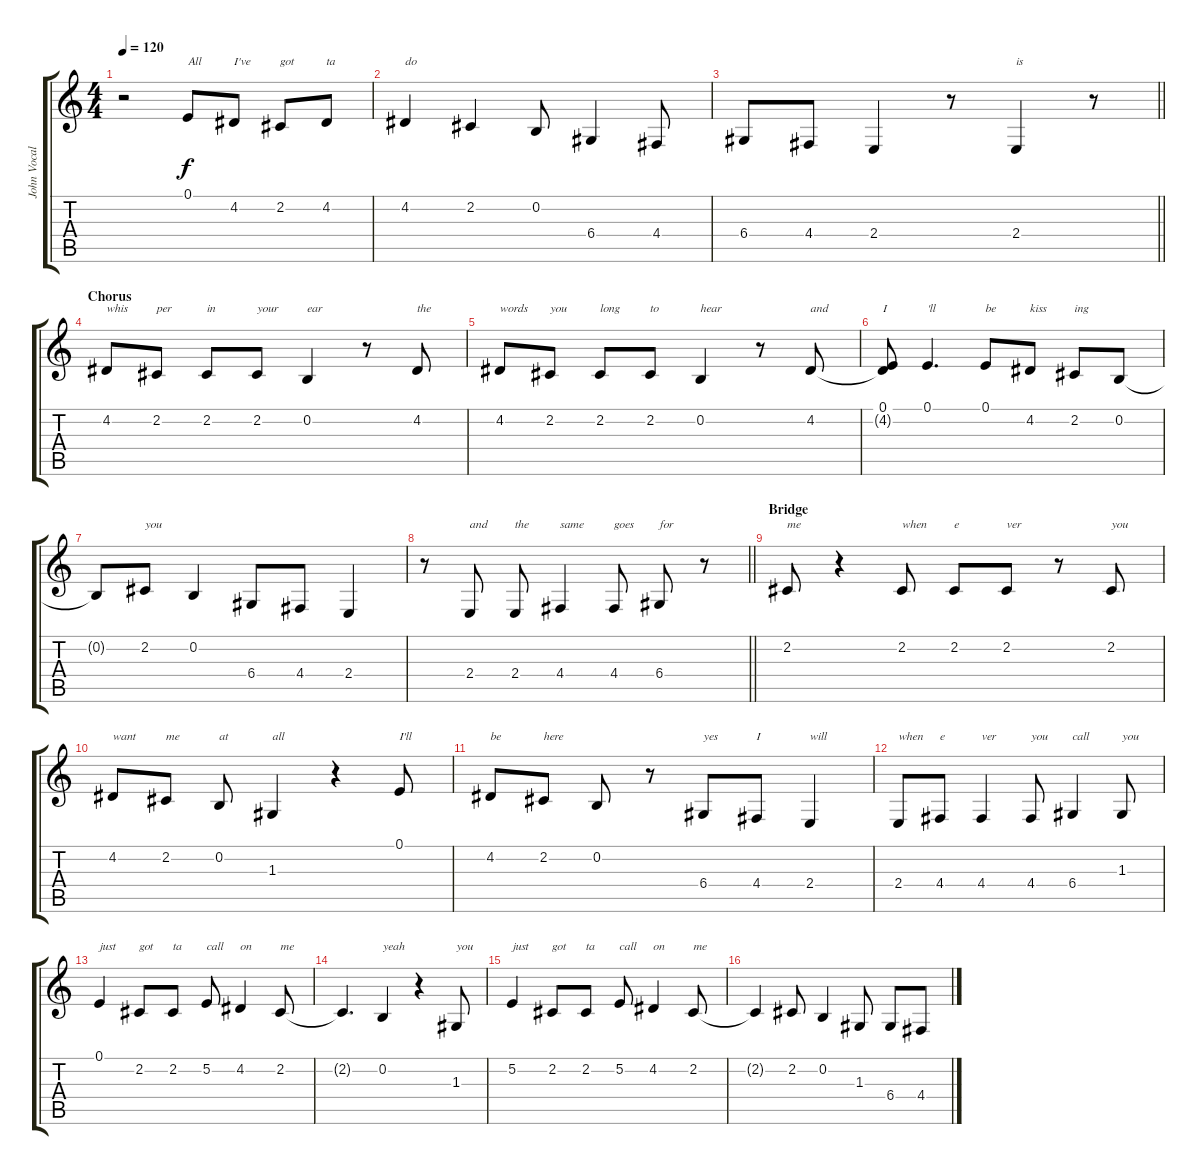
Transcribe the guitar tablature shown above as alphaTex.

\track ("John Vocals" "John Vocal") {instrument electricgrandpiano}
\staff {score tabs}
\tuning (E4 B3 G3 D3 A2 E2) {hide}
\ts (4 4)
\tempo 120
\clef g2
\ks c
r.2{dy f} 0.1.8{txt "All"} 4.2.8{txt "I've"} 2.2.8{txt "got"} 4.2.8{txt "ta"} |
4.2.4{txt "do"} 2.2.4 0.2.8 6.4.4 4.4.8 |
\barLineRight lightlight
6.4.8 4.4.8 2.4.4 r.8 2.4.4{txt "is"} r.8 |
\section ("" "Chorus")
4.2.8{txt "whis"} 2.2.8{txt "per"} 2.2.8{txt "in"} 2.2.8{txt "your"} 0.2.4{txt "ear"} r.8 4.2.8{txt "the"} |
4.2.8{txt "words"} 2.2.8{txt "you"} 2.2.8{txt "long"} 2.2.8{txt "to"} 0.2.4{txt "hear"} r.8 4.2.8{txt "and"} |
(0.1 4.2{t}).8{txt "I"} 0.1.4{d txt "'ll"} 0.1.8{txt "be"} 4.2.8{txt "kiss"} 2.2.8{txt "ing"} 0.2.8 |
0.2{t}.8 2.2.8{txt "you"} 0.2.4 6.4.8 4.4.8 2.4.4 |
\barLineRight lightlight
r.8 2.4.8{txt "and"} 2.4.8{txt "the"} 4.4.4{txt "same"} 4.4.8{txt "goes"} 6.4.8{txt "for"} r.8 |
\section ("" "Bridge")
2.2.8{txt "me"} r.4 2.2.8{txt "when"} 2.2.8{txt "e"} 2.2.8{txt "ver"} r.8 2.2.8{txt "you"} |
4.2.8{txt "want"} 2.2.8{txt "me"} 0.2.8{txt "at"} 1.3.4{txt "all"} r.4 0.1.8{txt "I'll"} |
4.2.8{txt "be"} 2.2.8{txt "here"} 0.2.8 r.8 6.4.8{txt "yes"} 4.4.8{txt "I"} 2.4.4{txt "will"} |
2.4.8{txt "when"} 4.4.8{txt "e"} 4.4.4{txt "ver"} 4.4.8{txt "you"} 6.4.4{txt "call"} 1.3.8{txt "you"} |
0.1.4{txt "just"} 2.2.8{txt "got"} 2.2.8{txt "ta"} 5.2.8{txt "call"} 4.2.4{txt "on"} 2.2.8{txt "me"} |
2.2{t}.4{d} 0.2.4{txt "yeah"} r.4 1.3.8{txt "you"} |
5.2.4{txt "just"} 2.2.8{txt "got"} 2.2.8{txt "ta"} 5.2.8{txt "call"} 4.2.4{txt "on"} 2.2.8{txt "me"} |
2.2{t}.4 2.2.8 0.2.4 1.3.8 6.4.8 4.4.8
